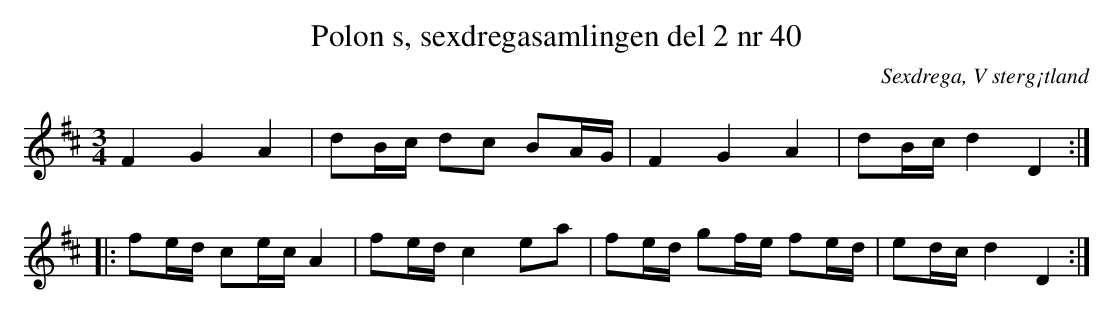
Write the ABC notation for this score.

X:1
T: Polon s, sexdregasamlingen del 2 nr 40
O: Sexdrega, V sterg¡tland
M: 3/4
L: 1/16
K: D
F4 G4 A4 | d2Bc d2c2 B2AG | F4 G4 A4 | d2Bc d4 D4 ::
f2ed c2ec A4 | f2ed c4 e2a2 | f2ed g2fe f2ed | e2dc d4 D4 :|
